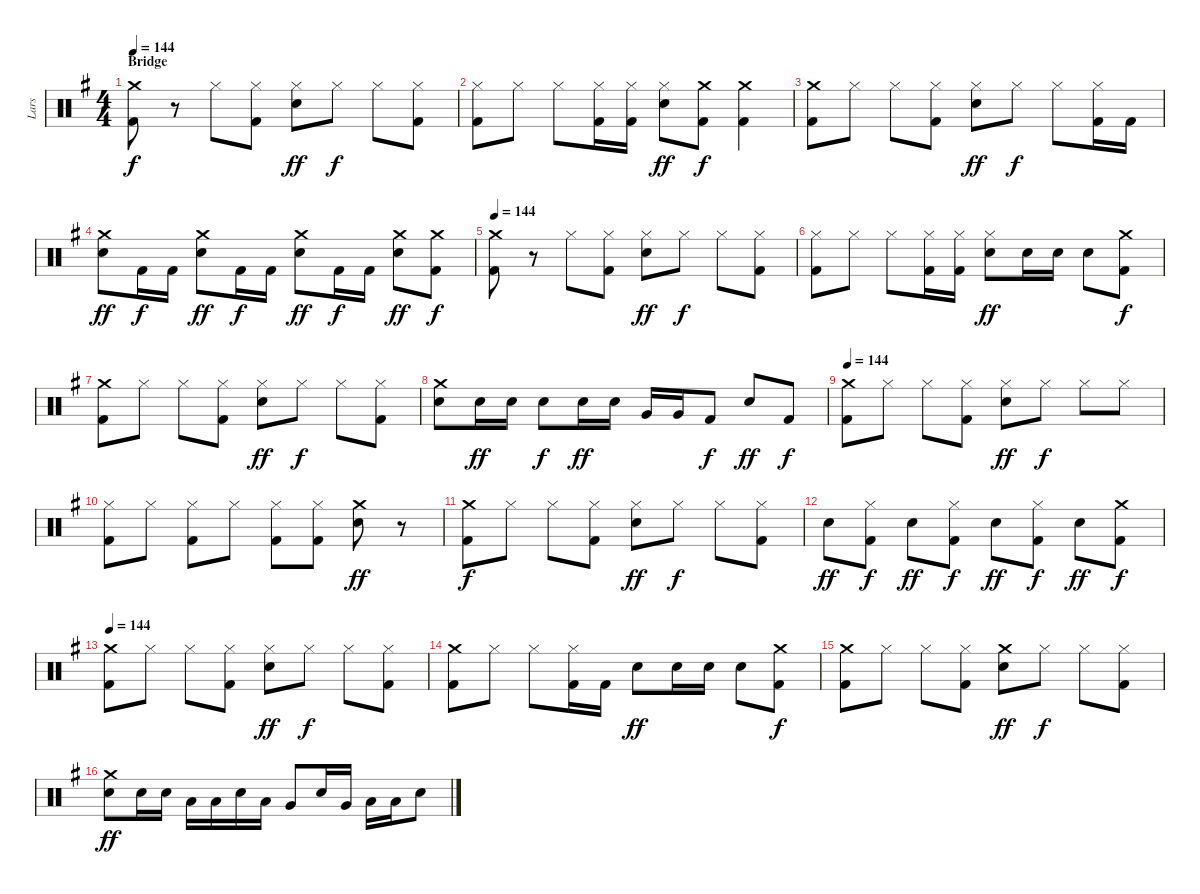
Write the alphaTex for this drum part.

\track ("Lars" "Lars") {instrument percussion}
\staff {score}
\articulation defaults
\ts (4 4)
\section ("" "Bridge")
\tempo 144
\clef neutral
\ks eminor
("Crash medium (hit)" "Kick (hit) 2").8{dy f} r.8 "Hi-Hat (closed)".8 ("Hi-Hat (closed)" "Kick (hit) 2").8 ("Hi-Hat (closed)" "Snare (hit) 2").8{dy ff} "Hi-Hat (closed)".8{dy f} "Hi-Hat (closed)".8 ("Hi-Hat (closed)" "Kick (hit) 2").8 |
("Hi-Hat (closed)" "Kick (hit) 2").8 "Hi-Hat (closed)".8 "Hi-Hat (closed)".8 ("Hi-Hat (closed)" "Kick (hit) 2").16 ("Hi-Hat (closed)" "Kick (hit) 2").16 ("Hi-Hat (closed)" "Snare (hit) 2").8{dy ff} ("Crash medium (hit)" "Kick (hit) 2").8{dy f} ("Crash medium (hit)" "Kick (hit) 2").4 |
("Crash medium (hit)" "Kick (hit) 2").8 "Hi-Hat (closed)".8 "Hi-Hat (closed)".8 ("Hi-Hat (closed)" "Kick (hit) 2").8 ("Hi-Hat (closed)" "Snare (hit) 2").8{dy ff} "Hi-Hat (closed)".8{dy f} "Hi-Hat (closed)".8 ("Hi-Hat (closed)" "Kick (hit) 2").16 "Kick (hit) 2".16 |
("Crash medium (hit)" "Snare (hit) 2").8{dy ff} "Kick (hit) 2".16{dy f} "Kick (hit) 2".16 ("Crash medium (hit)" "Snare (hit) 2").8{dy ff} "Kick (hit) 2".16{dy f} "Kick (hit) 2".16 ("Crash medium (hit)" "Snare (hit) 2").8{dy ff} "Kick (hit) 2".16{dy f} "Kick (hit) 2".16 ("Crash medium (hit)" "Snare (hit) 2").8{dy ff} ("Crash medium (hit)" "Kick (hit) 2").8{dy f} |
\tempo 144
("Crash medium (hit)" "Kick (hit) 2").8 r.8 "Hi-Hat (closed)".8 ("Hi-Hat (closed)" "Kick (hit) 2").8 ("Hi-Hat (closed)" "Snare (hit) 2").8{dy ff} "Hi-Hat (closed)".8{dy f} "Hi-Hat (closed)".8 ("Hi-Hat (closed)" "Kick (hit) 2").8 |
("Hi-Hat (closed)" "Kick (hit) 2").8 "Hi-Hat (closed)".8 "Hi-Hat (closed)".8 ("Hi-Hat (closed)" "Kick (hit) 2").16 ("Hi-Hat (closed)" "Kick (hit) 2").16 ("Hi-Hat (closed)" "Snare (hit) 2").8{dy ff} "Snare (hit) 2".16 "Snare (hit) 2".16 "Snare (hit) 2".8 ("Crash medium (hit)" "Kick (hit) 2").8{dy f} |
("Crash medium (hit)" "Kick (hit) 2").8 "Hi-Hat (closed)".8 "Hi-Hat (closed)".8 ("Hi-Hat (closed)" "Kick (hit) 2").8 ("Hi-Hat (closed)" "Snare (hit) 2").8{dy ff} "Hi-Hat (closed)".8{dy f} "Hi-Hat (closed)".8 ("Hi-Hat (closed)" "Kick (hit) 2").8 |
("Crash medium (hit)" "Snare (hit) 2").8 "Snare (hit) 2".16{dy ff} "Snare (hit) 2".16 "Snare (hit) 2".8{dy f} "Snare (hit) 2".16{dy ff} "Snare (hit) 2".16 "Very Low Tom (hit)".16 "Very Low Tom (hit)".16 "Kick (hit) 2".8{dy f} "Snare (hit) 2".8{dy ff} "Kick (hit) 2".8{dy f} |
\tempo 144
("Crash medium (hit)" "Kick (hit) 2").8 "Hi-Hat (closed)".8 "Hi-Hat (closed)".8 ("Hi-Hat (closed)" "Kick (hit) 2").8 ("Hi-Hat (closed)" "Snare (hit) 2").8{dy ff} "Hi-Hat (closed)".8{dy f} "Hi-Hat (closed)".8 "Hi-Hat (closed)".8 |
("Hi-Hat (closed)" "Kick (hit) 2").8 "Hi-Hat (closed)".8 ("Hi-Hat (closed)" "Kick (hit) 2").8 "Hi-Hat (closed)".8 ("Hi-Hat (closed)" "Kick (hit) 2").8 ("Hi-Hat (closed)" "Kick (hit) 2").8 ("Crash medium (hit)" "Snare (hit) 2").8{dy ff} r.8 |
("Crash medium (hit)" "Kick (hit) 2").8{dy f} "Hi-Hat (closed)".8 "Hi-Hat (closed)".8 ("Hi-Hat (closed)" "Kick (hit) 2").8 ("Hi-Hat (closed)" "Snare (hit) 2").8{dy ff} "Hi-Hat (closed)".8{dy f} "Hi-Hat (closed)".8 ("Hi-Hat (closed)" "Kick (hit) 2").8 |
"Snare (hit) 2".8{dy ff} ("Hi-Hat (closed)" "Kick (hit) 2").8{dy f} "Snare (hit) 2".8{dy ff} ("Hi-Hat (closed)" "Kick (hit) 2").8{dy f} "Snare (hit) 2".8{dy ff} ("Hi-Hat (closed)" "Kick (hit) 2").8{dy f} "Snare (hit) 2".8{dy ff} ("Crash medium (hit)" "Kick (hit) 2").8{dy f} |
\tempo 144
("Crash medium (hit)" "Kick (hit) 2").8 "Hi-Hat (closed)".8 "Hi-Hat (closed)".8 ("Hi-Hat (closed)" "Kick (hit) 2").8 ("Hi-Hat (closed)" "Snare (hit) 2").8{dy ff} "Hi-Hat (closed)".8{dy f} "Hi-Hat (closed)".8 ("Hi-Hat (closed)" "Kick (hit) 2").8 |
("Crash medium (hit)" "Kick (hit) 2").8 "Hi-Hat (closed)".8 "Hi-Hat (closed)".8 ("Hi-Hat (closed)" "Kick (hit) 2").16 "Kick (hit) 2".16 "Snare (hit) 2".8{dy ff} "Snare (hit) 2".16 "Snare (hit) 2".16 "Snare (hit) 2".8 ("Crash medium (hit)" "Kick (hit) 2").8{dy f} |
("Crash medium (hit)" "Kick (hit) 2").8 "Hi-Hat (closed)".8 "Hi-Hat (closed)".8 ("Hi-Hat (closed)" "Kick (hit) 2").8 ("Crash medium (hit)" "Snare (hit) 2").8{dy ff} "Hi-Hat (closed)".8{dy f} "Hi-Hat (closed)".8 ("Hi-Hat (closed)" "Kick (hit) 2").8 |
("Crash medium (hit)" "Snare (hit) 2").8{dy ff} "Snare (hit) 2".16 "Snare (hit) 2".16 "Low Tom (hit)".16 "Low Tom (hit)".16 "Snare (hit) 2".16 "Low Tom (hit)".16 "Very Low Tom (hit)".8 "Snare (hit) 2".16 "Very Low Tom (hit)".16 "Low Floor Tom (hit)".16 "Low Floor Tom (hit)".16 "Snare (hit) 2".8
